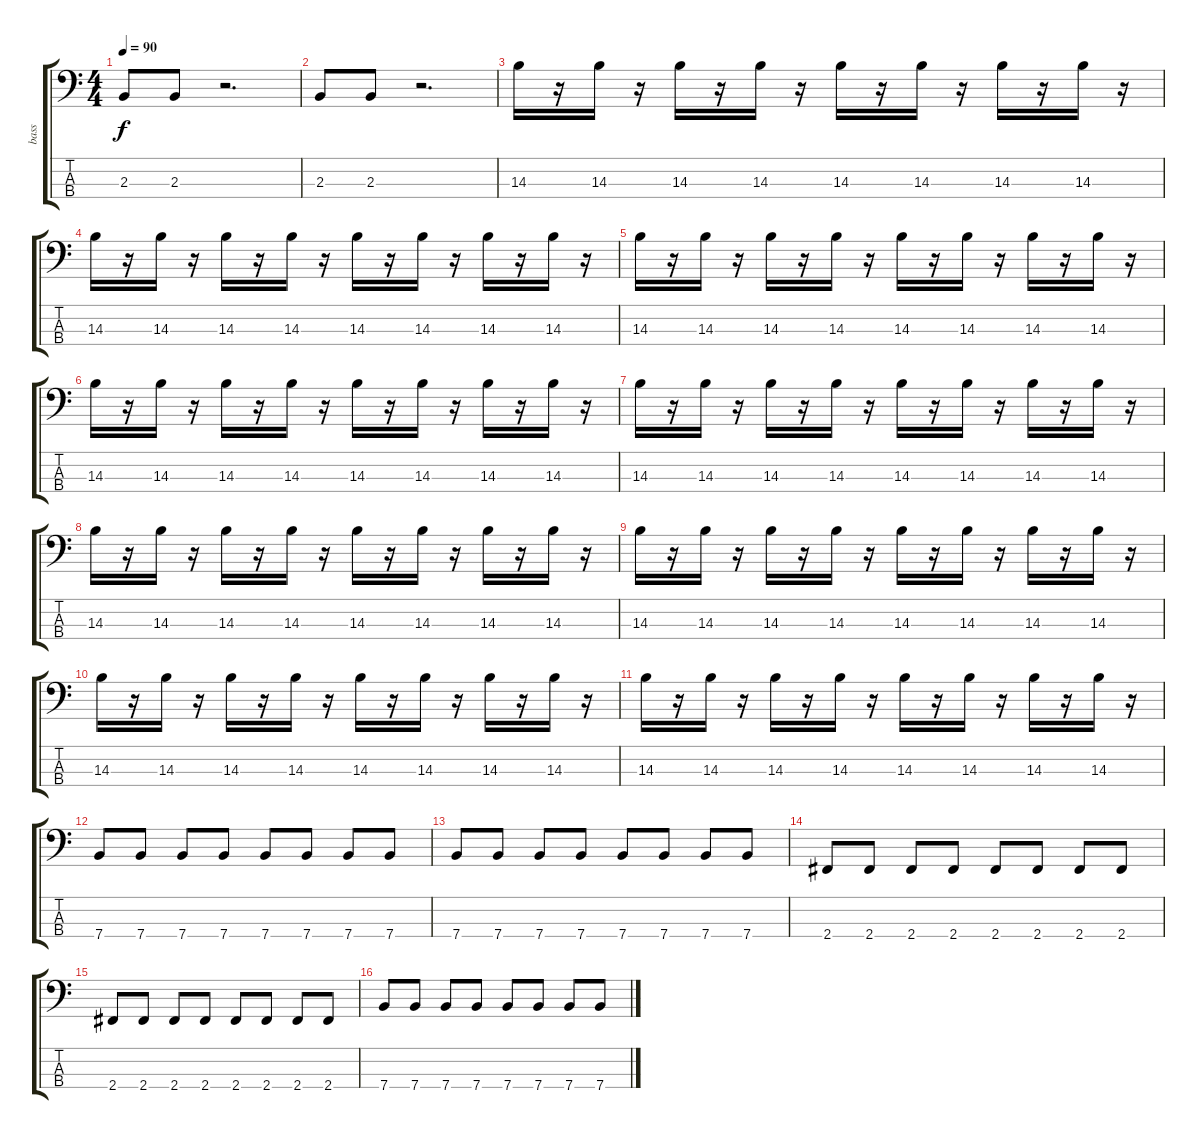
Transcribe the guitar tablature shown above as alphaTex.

\track ("bass" "bass") {instrument electricbasspick}
\staff {score tabs}
\tuning (G2 D2 A1 E1) {hide}
\ts (4 4)
\tempo 90
\clef f4
\ks c
2.3.8{dy f} 2.3.8 r.2{d} |
2.3.8 2.3.8 r.2{d} |
14.3.16 r.16 14.3.16 r.16 14.3.16 r.16 14.3.16 r.16 14.3.16 r.16 14.3.16 r.16 14.3.16 r.16 14.3.16 r.16 |
14.3.16 r.16 14.3.16 r.16 14.3.16 r.16 14.3.16 r.16 14.3.16 r.16 14.3.16 r.16 14.3.16 r.16 14.3.16 r.16 |
14.3.16 r.16 14.3.16 r.16 14.3.16 r.16 14.3.16 r.16 14.3.16 r.16 14.3.16 r.16 14.3.16 r.16 14.3.16 r.16 |
14.3.16 r.16 14.3.16 r.16 14.3.16 r.16 14.3.16 r.16 14.3.16 r.16 14.3.16 r.16 14.3.16 r.16 14.3.16 r.16 |
14.3.16 r.16 14.3.16 r.16 14.3.16 r.16 14.3.16 r.16 14.3.16 r.16 14.3.16 r.16 14.3.16 r.16 14.3.16 r.16 |
14.3.16 r.16 14.3.16 r.16 14.3.16 r.16 14.3.16 r.16 14.3.16 r.16 14.3.16 r.16 14.3.16 r.16 14.3.16 r.16 |
14.3.16 r.16 14.3.16 r.16 14.3.16 r.16 14.3.16 r.16 14.3.16 r.16 14.3.16 r.16 14.3.16 r.16 14.3.16 r.16 |
14.3.16 r.16 14.3.16 r.16 14.3.16 r.16 14.3.16 r.16 14.3.16 r.16 14.3.16 r.16 14.3.16 r.16 14.3.16 r.16 |
14.3.16 r.16 14.3.16 r.16 14.3.16 r.16 14.3.16 r.16 14.3.16 r.16 14.3.16 r.16 14.3.16 r.16 14.3.16 r.16 |
7.4.8 7.4.8 7.4.8 7.4.8 7.4.8 7.4.8 7.4.8 7.4.8 |
7.4.8 7.4.8 7.4.8 7.4.8 7.4.8 7.4.8 7.4.8 7.4.8 |
2.4.8 2.4.8 2.4.8 2.4.8 2.4.8 2.4.8 2.4.8 2.4.8 |
2.4.8 2.4.8 2.4.8 2.4.8 2.4.8 2.4.8 2.4.8 2.4.8 |
7.4.8 7.4.8 7.4.8 7.4.8 7.4.8 7.4.8 7.4.8 7.4.8
